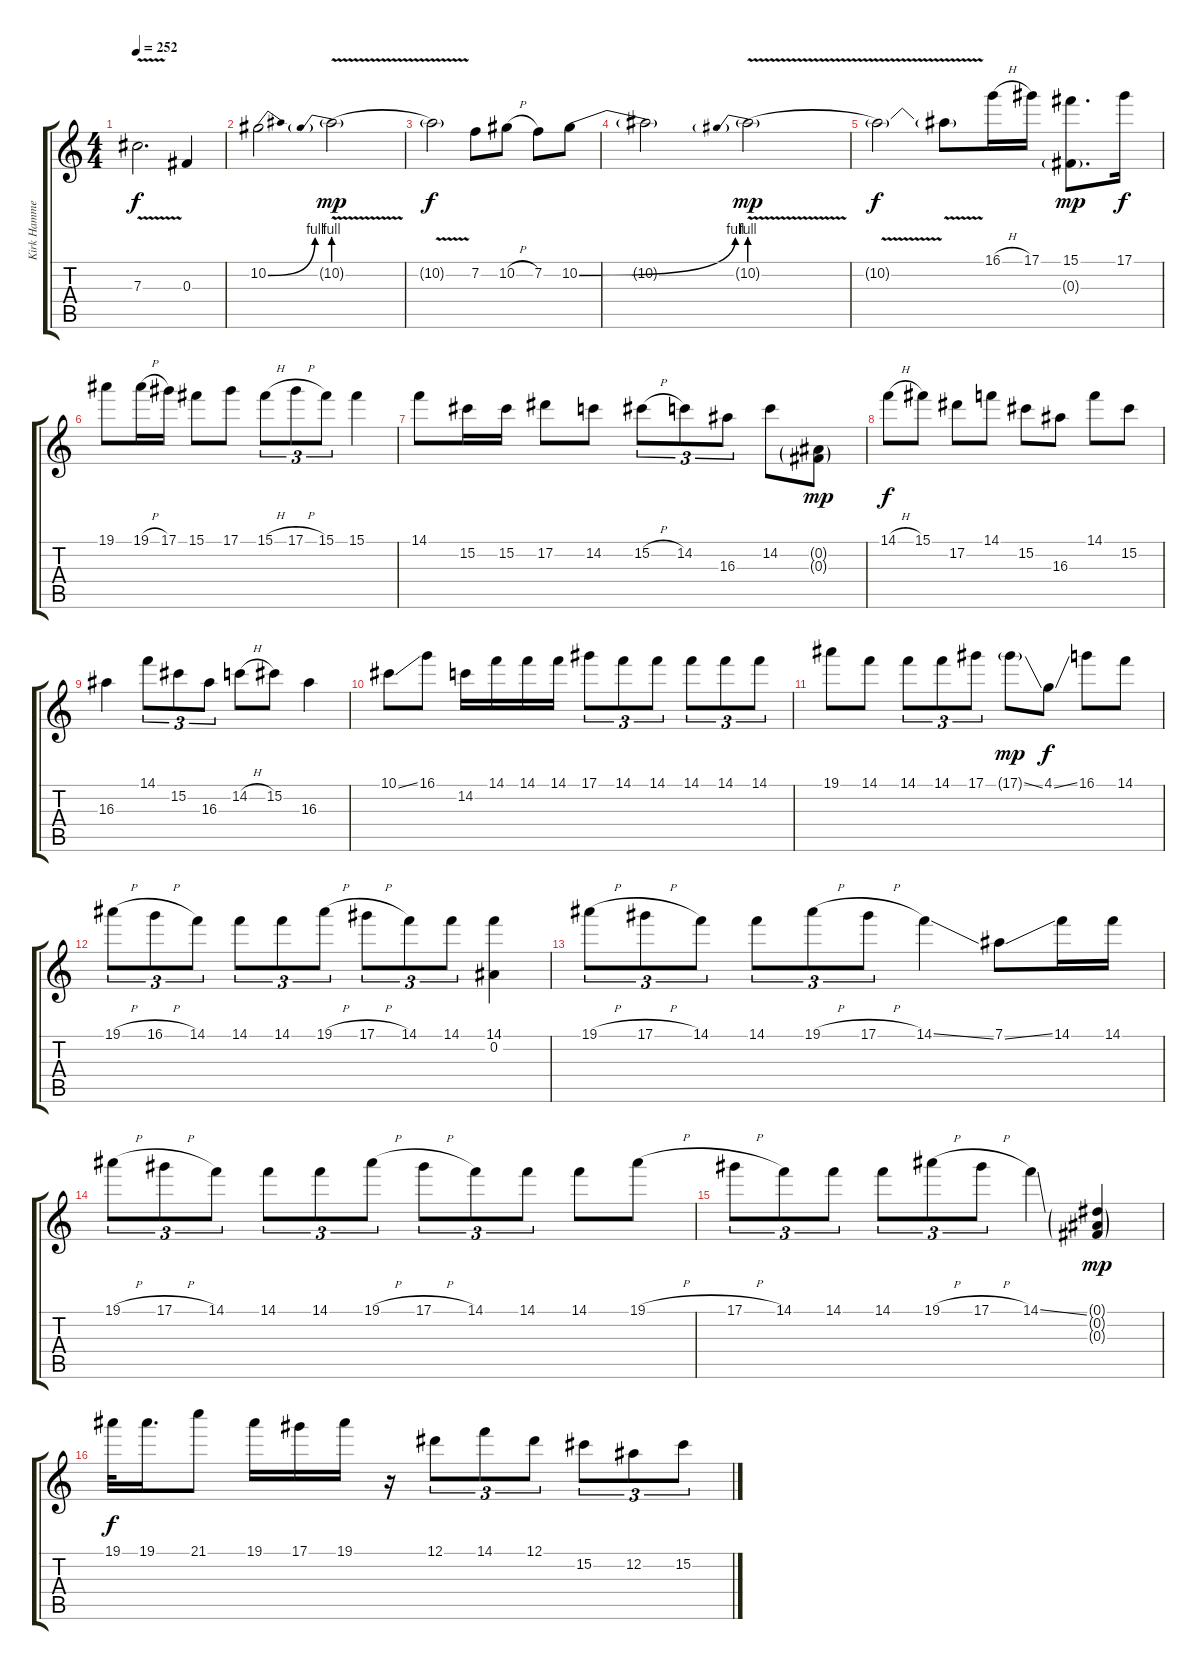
\track ("Kirk Hammett (Distortion Guitar)" "Kirk Hamme") {instrument overdrivenguitar}
\staff {score tabs}
\tuning (Eb4 Bb3 Gb3 Db3 Ab2 Eb2) {hide}
\ts (4 4)
\tempo 252
\clef g2
\ks c
7.3{v t}.2{d dy f} 0.3.4 |
10.2{be (bend 0 0 60 4)}.2 10.2{be (prebend 0 4 60 4) v g}.2{dy mp} |
10.2{v t}.2{dy f} 7.2.8 10.2{h}.8 7.2.8 10.2{be (bend 0 0 60 4)}.8 |
10.2{t}.2 10.2{be (prebend 0 4 60 4) v g}.2{dy mp} |
10.2{v t}.2{dy f} 10.2{t}.8 16.1{h}.16 17.1.16 (15.1 0.3{g}).8{d dy mp} 17.1.16{dy f} |
19.1.8 19.1{h}.16 17.1.16 15.1.8 17.1.8 15.1{h}.8{tu (3 2)} 17.1{h}.8{tu (3 2)} 15.1.8{tu (3 2)} 15.1.4 |
14.1.8 15.2.16 15.2.16 17.2.8 14.2.8 15.2{h}.8{tu (3 2)} 14.2.8{tu (3 2)} 16.3.8{tu (3 2)} 14.2.8 (0.2{g} 0.3{g}).8{dy mp} |
14.1{h}.8{dy f} 15.1.8 17.2.8 14.1.8 15.2.8 16.3.8 14.1.8 15.2.8 |
16.3.4 14.1.8{tu (3 2)} 15.2.8{tu (3 2)} 16.3.8{tu (3 2)} 14.2{h}.8 15.2.8 16.3.4 |
10.1{ss}.8 16.1.8 14.2.16 14.1.16 14.1.16 14.1.16 17.1.8{tu (3 2)} 14.1.8{tu (3 2)} 14.1.8{tu (3 2)} 14.1.8{tu (3 2)} 14.1.8{tu (3 2)} 14.1.8{tu (3 2)} |
19.1.8 14.1.8 14.1.8{tu (3 2)} 14.1.8{tu (3 2)} 17.1.8{tu (3 2)} 17.1{ss g}.8{dy mp} 4.1{ss}.8{dy f} 16.1.8 14.1.8 |
19.1{h}.8{tu (3 2)} 16.1{h}.8{tu (3 2)} 14.1.8{tu (3 2)} 14.1.8{tu (3 2)} 14.1.8{tu (3 2)} 19.1{h}.8{tu (3 2)} 17.1{h}.8{tu (3 2)} 14.1.8{tu (3 2)} 14.1.8{tu (3 2)} (14.1 0.2).4 |
19.1{h}.8{tu (3 2)} 17.1{h}.8{tu (3 2)} 14.1.8{tu (3 2)} 14.1.8{tu (3 2)} 19.1{h}.8{tu (3 2)} 17.1{h}.8{tu (3 2)} 14.1{ss}.4 7.1{ss}.8 14.1.16 14.1.16 |
19.1{h}.8{tu (3 2)} 17.1{h}.8{tu (3 2)} 14.1.8{tu (3 2)} 14.1.8{tu (3 2)} 14.1.8{tu (3 2)} 19.1{h}.8{tu (3 2)} 17.1{h}.8{tu (3 2)} 14.1.8{tu (3 2)} 14.1.8{tu (3 2)} 14.1.8 19.1{h}.8 |
17.1{h}.8{tu (3 2)} 14.1.8{tu (3 2)} 14.1.8{tu (3 2)} 14.1.8{tu (3 2)} 19.1{h}.8{tu (3 2)} 17.1{h}.8{tu (3 2)} 14.1{ss}.4 (0.1{g} 0.2{g} 0.3{g}).4{dy mp} |
19.1.32{dy f} 19.1.16{d} 21.1.8 19.1.16 17.1.16 19.1.16 r.16 12.1.8{tu (3 2)} 14.1.8{tu (3 2)} 12.1.8{tu (3 2)} 15.2.8{tu (3 2)} 12.2.8{tu (3 2)} 15.2.8{tu (3 2)}
